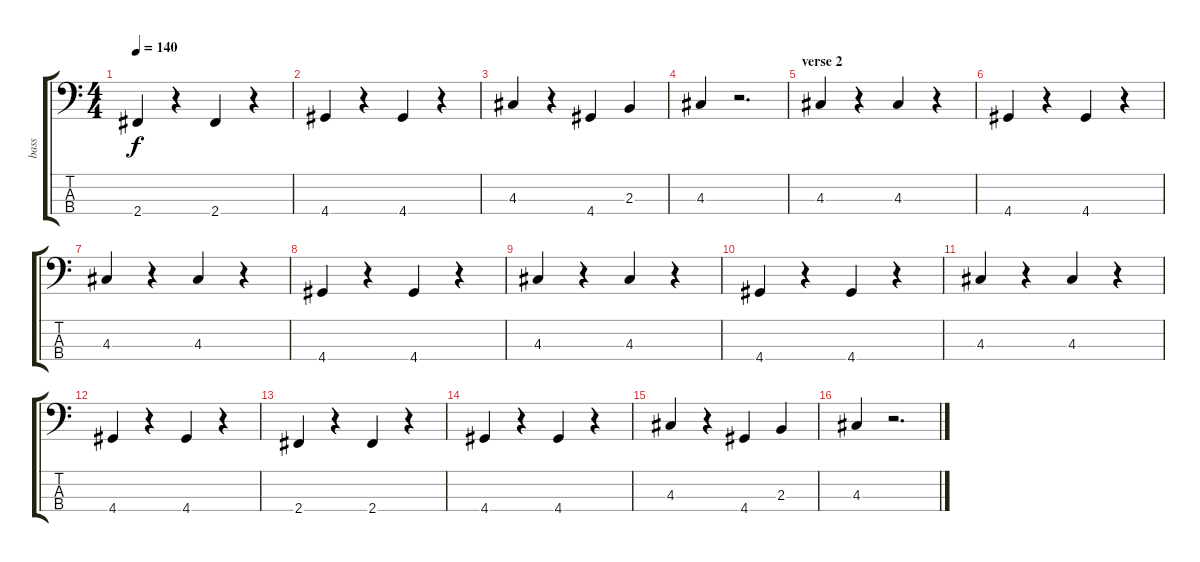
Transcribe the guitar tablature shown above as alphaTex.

\track ("bass" "bass") {instrument acousticbass}
\staff {score tabs}
\tuning (G2 D2 A1 E1) {hide}
\ts (4 4)
\tempo 140
\clef f4
\ks c
2.4.4{dy f} r.4 2.4.4 r.4 |
4.4.4 r.4 4.4.4 r.4 |
4.3.4 r.4 4.4.4 2.3.4 |
4.3.4 r.2{d} |
\section ("" "verse 2")
4.3.4 r.4 4.3.4 r.4 |
4.4.4 r.4 4.4.4 r.4 |
4.3.4 r.4 4.3.4 r.4 |
4.4.4 r.4 4.4.4 r.4 |
4.3.4 r.4 4.3.4 r.4 |
4.4.4 r.4 4.4.4 r.4 |
4.3.4 r.4 4.3.4 r.4 |
4.4.4 r.4 4.4.4 r.4 |
2.4.4 r.4 2.4.4 r.4 |
4.4.4 r.4 4.4.4 r.4 |
4.3.4 r.4 4.4.4 2.3.4 |
4.3.4 r.2{d}
